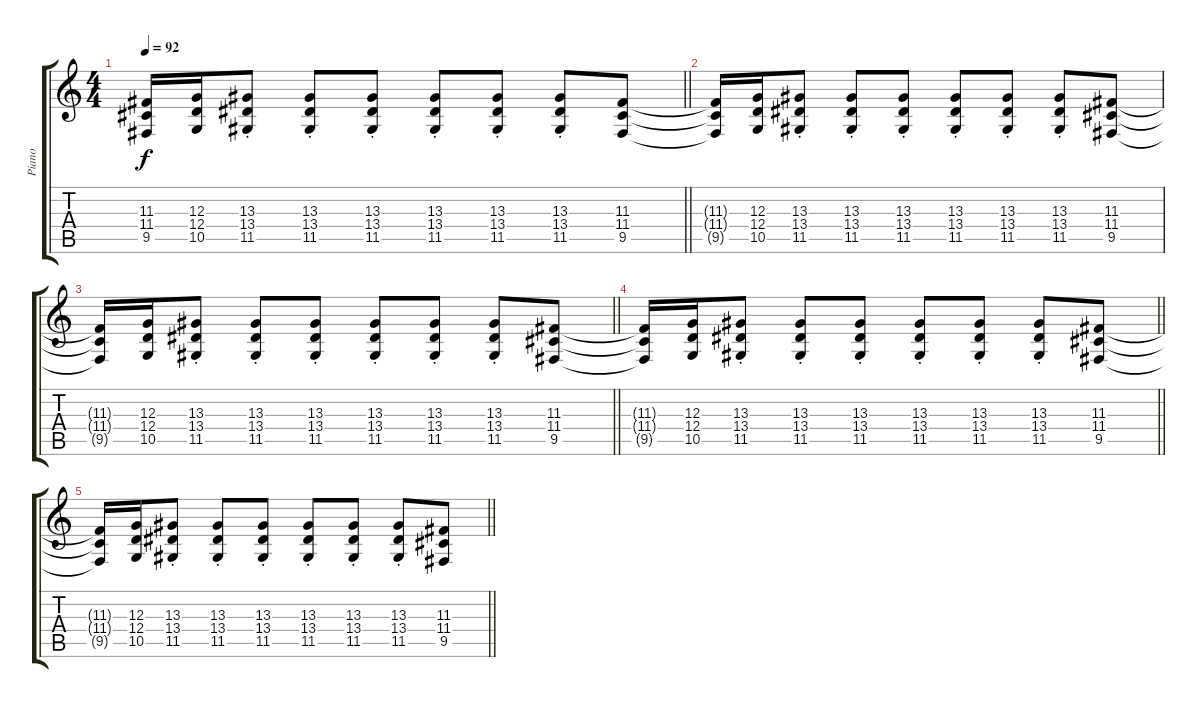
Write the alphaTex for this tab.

\track ("Piano" "Piano") {instrument brightacousticpiano}
\staff {score tabs}
\tuning (E4 B3 G3 D3 A2 E2) {hide}
\ts (4 4)
\tempo 92
\clef g2
\barLineRight lightlight
\ks c
(11.3{t} 11.4{t} 9.5{t}).16{dy f} (12.3 12.4 10.5).16 (13.3{st} 13.4{st} 11.5{st}).8 (13.3{st} 13.4{st} 11.5{st}).8 (13.3{st} 13.4{st} 11.5{st}).8 (13.3{st} 13.4{st} 11.5{st}).8 (13.3{st} 13.4{st} 11.5{st}).8 (13.3{st} 13.4{st} 11.5{st}).8 (11.3 11.4 9.5).8 |
(11.3{t} 11.4{t} 9.5{t}).16 (12.3 12.4 10.5).16 (13.3{st} 13.4{st} 11.5{st}).8 (13.3{st} 13.4{st} 11.5{st}).8 (13.3{st} 13.4{st} 11.5{st}).8 (13.3{st} 13.4{st} 11.5{st}).8 (13.3{st} 13.4{st} 11.5{st}).8 (13.3{st} 13.4{st} 11.5{st}).8 (11.3 11.4 9.5).8 |
\barLineRight lightlight
(11.3{t} 11.4{t} 9.5{t}).16 (12.3 12.4 10.5).16 (13.3{st} 13.4{st} 11.5{st}).8 (13.3{st} 13.4{st} 11.5{st}).8 (13.3{st} 13.4{st} 11.5{st}).8 (13.3{st} 13.4{st} 11.5{st}).8 (13.3{st} 13.4{st} 11.5{st}).8 (13.3{st} 13.4{st} 11.5{st}).8 (11.3 11.4 9.5).8 |
\barLineRight lightlight
(11.3{t} 11.4{t} 9.5{t}).16 (12.3 12.4 10.5).16 (13.3{st} 13.4{st} 11.5{st}).8 (13.3{st} 13.4{st} 11.5{st}).8 (13.3{st} 13.4{st} 11.5{st}).8 (13.3{st} 13.4{st} 11.5{st}).8 (13.3{st} 13.4{st} 11.5{st}).8 (13.3{st} 13.4{st} 11.5{st}).8 (11.3 11.4 9.5).8 |
\barLineRight lightlight
(11.3{t} 11.4{t} 9.5{t}).16 (12.3 12.4 10.5).16 (13.3{st} 13.4{st} 11.5{st}).8 (13.3{st} 13.4{st} 11.5{st}).8 (13.3{st} 13.4{st} 11.5{st}).8 (13.3{st} 13.4{st} 11.5{st}).8 (13.3{st} 13.4{st} 11.5{st}).8 (13.3{st} 13.4{st} 11.5{st}).8 (11.3 11.4 9.5).8
